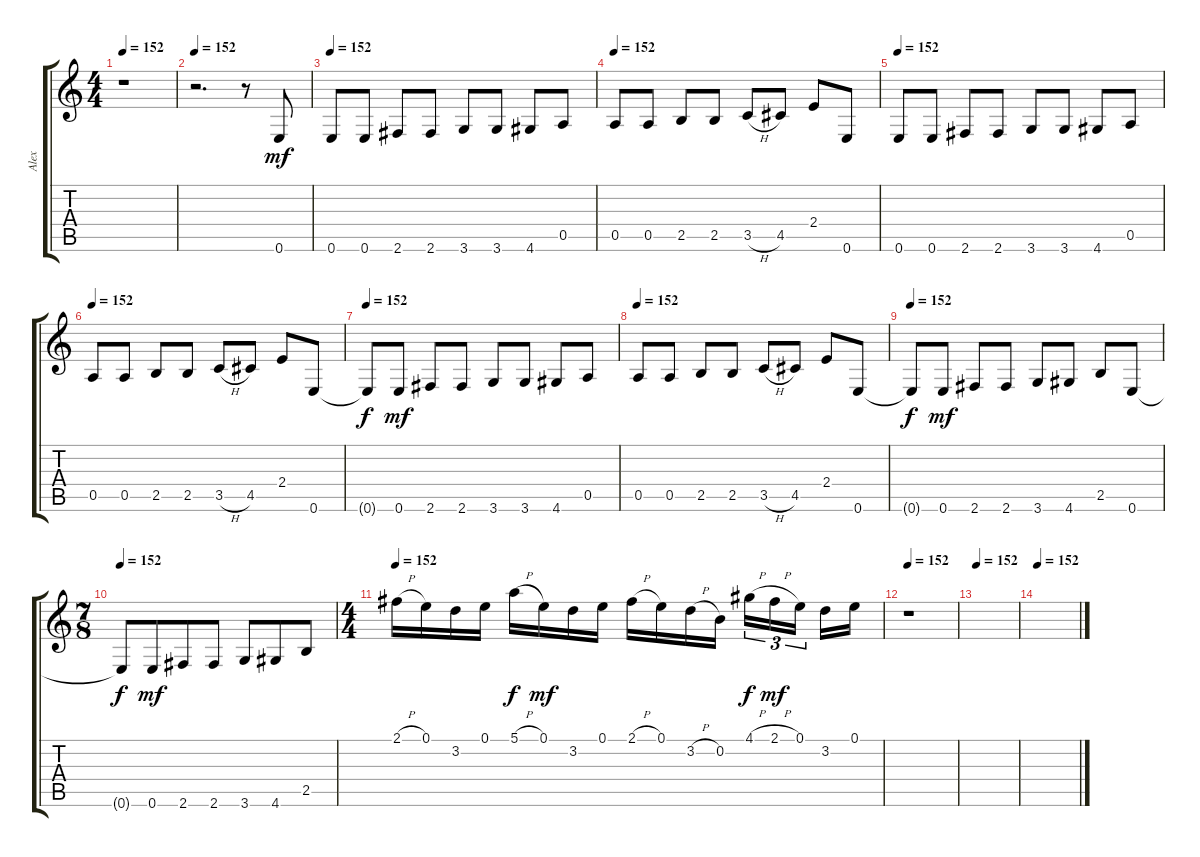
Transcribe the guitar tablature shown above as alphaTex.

\track ("Alex" "Alex") {instrument overdrivenguitar}
\staff {score tabs}
\tuning (E4 B3 G3 D3 A2 E2) {hide}
\ts (4 4)
\tempo 152
\clef g2
\ks c
r.1{dy mf} |
\tempo 152
r.2{d} r.8 0.6.8 |
\tempo 152
0.6.8 0.6.8 2.6.8 2.6.8 3.6.8 3.6.8 4.6.8 0.5.8 |
\tempo 152
0.5.8 0.5.8 2.5.8 2.5.8 3.5{h}.8 4.5.8 2.4.8 0.6.8 |
\tempo 152
0.6.8 0.6.8 2.6.8 2.6.8 3.6.8 3.6.8 4.6.8 0.5.8 |
\tempo 152
0.5.8 0.5.8 2.5.8 2.5.8 3.5{h}.8 4.5.8 2.4.8 0.6.8 |
\tempo 152
0.6{t}.8{dy f} 0.6.8{dy mf} 2.6.8 2.6.8 3.6.8 3.6.8 4.6.8 0.5.8 |
\tempo 152
0.5.8 0.5.8 2.5.8 2.5.8 3.5{h}.8 4.5.8 2.4.8 0.6.8 |
\tempo 152
0.6{t}.8{dy f} 0.6.8{dy mf} 2.6.8 2.6.8 3.6.8 4.6.8 2.5.8 0.6.8 |
\ts (7 8)
\tempo 152
0.6{t}.8{dy f} 0.6.8{dy mf} 2.6.8 2.6.8 3.6.8 4.6.8 2.5.8 |
\ts (4 4)
\tempo 152
2.1{h}.16 0.1.16 3.2.16 0.1.16 5.1{h}.16{dy f} 0.1.16{dy mf} 3.2.16 0.1.16 2.1{h}.16 0.1.16 3.2{h}.16 0.2.16 4.1{h}.16{tu (3 2) dy f} 2.1{h}.16{tu (3 2) dy mf} 0.1.16{tu (3 2) beam splitsecondary} 3.2.16 0.1.16 |
\tempo 152
r.1 |
\tempo 152
|
\tempo 152
